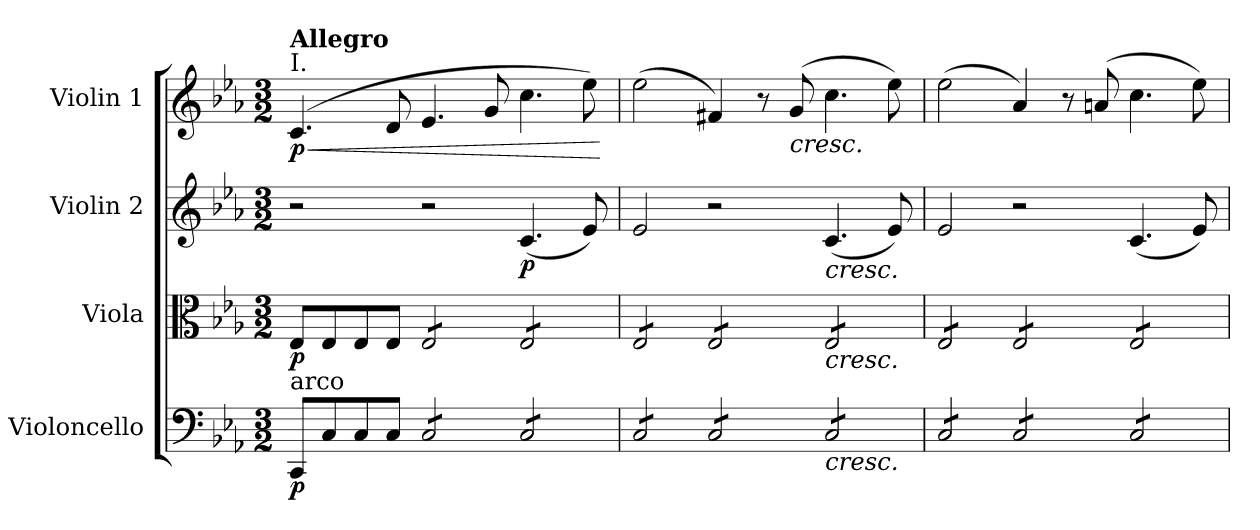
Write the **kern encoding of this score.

**kern	**dynam	**kern	**dynam	**kern	**dynam	**kern	**dynam
*part4	*part4	*part3	*part3	*part2	*part2	*part1	*part1
*staff4	*staff4	*staff3	*staff3	*staff2	*staff2	*staff1	*staff1
*I"Violoncello	*	*I"Viola	*	*I"Violin 2	*	*I"Violin 1	*
*I'Vc	*	*I'Vla	*	*I'Vln	*	*I'Vln	*
*clefF4	*	*clefC3	*	*clefG2	*	*clefG2	*
*k[b-e-a-]	*	*k[b-e-a-]	*	*k[b-e-a-]	*	*k[b-e-a-]	*
*M3/2	*	*M3/2	*	*M3/2	*	*M3/2	*
=1	=1	=1	=1	=1	=1	=1	=1
!	!	!	!	!	!	!LO:TX:a:t=I.	!
!	!	!	!	!	!	!LO:TX:a:B:t=Allegro	!
!LO:TX:a:t=arco	!	!	!	!	!	!	!
!	!LO:DY:b	!	!LO:DY:b	!	!	!	!LO:HP:b
!	!	!	!	!	!	!	!LO:DY:n=1:b
8CC/L	p	8E-/L	p	2r	.	(4.c/	< p
8C/	.	8E-/	.	.	.	.	.
8C/	.	8E-/	.	.	.	.	.
8C/J	.	8E-/J	.	.	.	8d/	.
*tremolo	*	*	*	*	*	*	*
*	*	*tremolo	*	*	*	*	*
8C/L	.	8E-/L	.	2r	.	4.e-/	.
8C/	.	8E-/	.	.	.	.	.
8C/	.	8E-/	.	.	.	.	.
8C/J	.	8E-/J	.	.	.	8g/	.
!	!	!	!	!	!LO:DY:b	!	!
8C/L	.	8E-/L	.	(4.c/	p	4.cc\	.
8C/	.	8E-/	.	.	.	.	.
8C/	.	8E-/	.	.	.	.	.
8C/J	.	8E-/J	.	8e-/)	.	8ee-\)	.
.	.	.	.	.	.	.	[
=2	=2	=2	=2	=2	=2	=2	=2
8C/L	.	8E-/L	.	2e-/	.	(2ee-\	.
8C/	.	8E-/	.	.	.	.	.
8C/	.	8E-/	.	.	.	.	.
8C/J	.	8E-/J	.	.	.	.	.
8C/L	.	8E-/L	.	2r	.	4f#X/)	.
8C/	.	8E-/	.	.	.	.	.
8C/	.	8E-/	.	.	.	8r	.
!	!	!	!	!	!	!LO:TX:b:i:t=cresc.	!
8C/J	.	8E-/J	.	.	.	(8g/	.
!	!	!	!	!LO:TX:b:i:t=cresc.	!	!	!
!	!	!LO:TX:b:i:t=cresc.	!	!	!	!	!
!LO:TX:b:i:t=cresc.	!	!	!	!	!	!	!
8C/L	.	8E-/L	.	(4.c/	.	4.cc\	.
8C/	.	8E-/	.	.	.	.	.
8C/	.	8E-/	.	.	.	.	.
8C/J	.	8E-/J	.	8e-/)	.	8ee-\)	.
=3	=3	=3	=3	=3	=3	=3	=3
8C/L	.	8E-/L	.	2e-/	.	(2ee-\	.
8C/	.	8E-/	.	.	.	.	.
8C/	.	8E-/	.	.	.	.	.
8C/J	.	8E-/J	.	.	.	.	.
8C/L	.	8E-/L	.	2r	.	4a-/)	.
8C/	.	8E-/	.	.	.	.	.
8C/	.	8E-/	.	.	.	8r	.
8C/J	.	8E-/J	.	.	.	(8an/	.
8C/L	.	8E-/L	.	(4.c/	.	4.cc\	.
8C/	.	8E-/	.	.	.	.	.
8C/	.	8E-/	.	.	.	.	.
8C/J	.	8E-/J	.	8e-/)	.	8ee-\)	.
*	*	*Xtremolo	*	*	*	*	*
*Xtremolo	*	*	*	*	*	*	*
=	=	=	=	=	=	=	=
*-	*-	*-	*-	*-	*-	*-	*-
